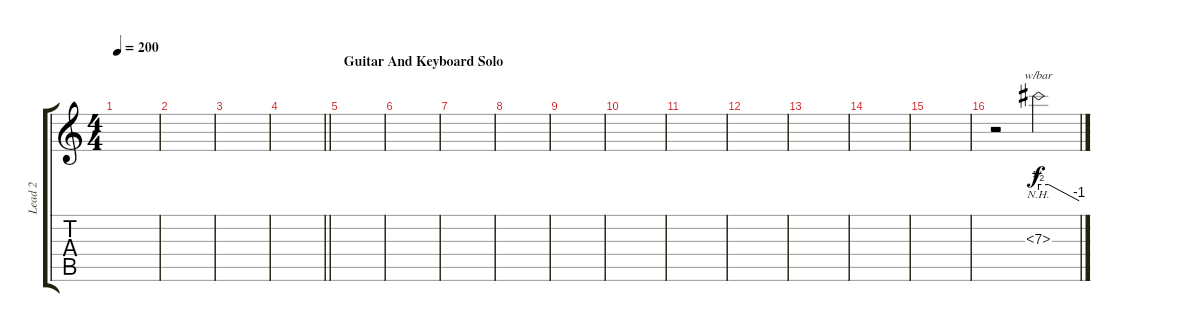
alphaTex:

\track ("Lead 2" "Lead 2") {instrument overdrivenguitar}
\staff {score tabs}
\tuning (D4 A3 F3 C3 G2 D2) {hide}
\ts (4 4)
\tempo 200
\clef g2
\ks c
|
|
|
\barLineRight lightlight
|
\section ("" "Guitar And Keyboard Solo")
|
|
|
|
|
|
|
|
|
|
|
r.2 7.3{nh}.2{tbe (custom default 0 2 15 2 60 -4)}
